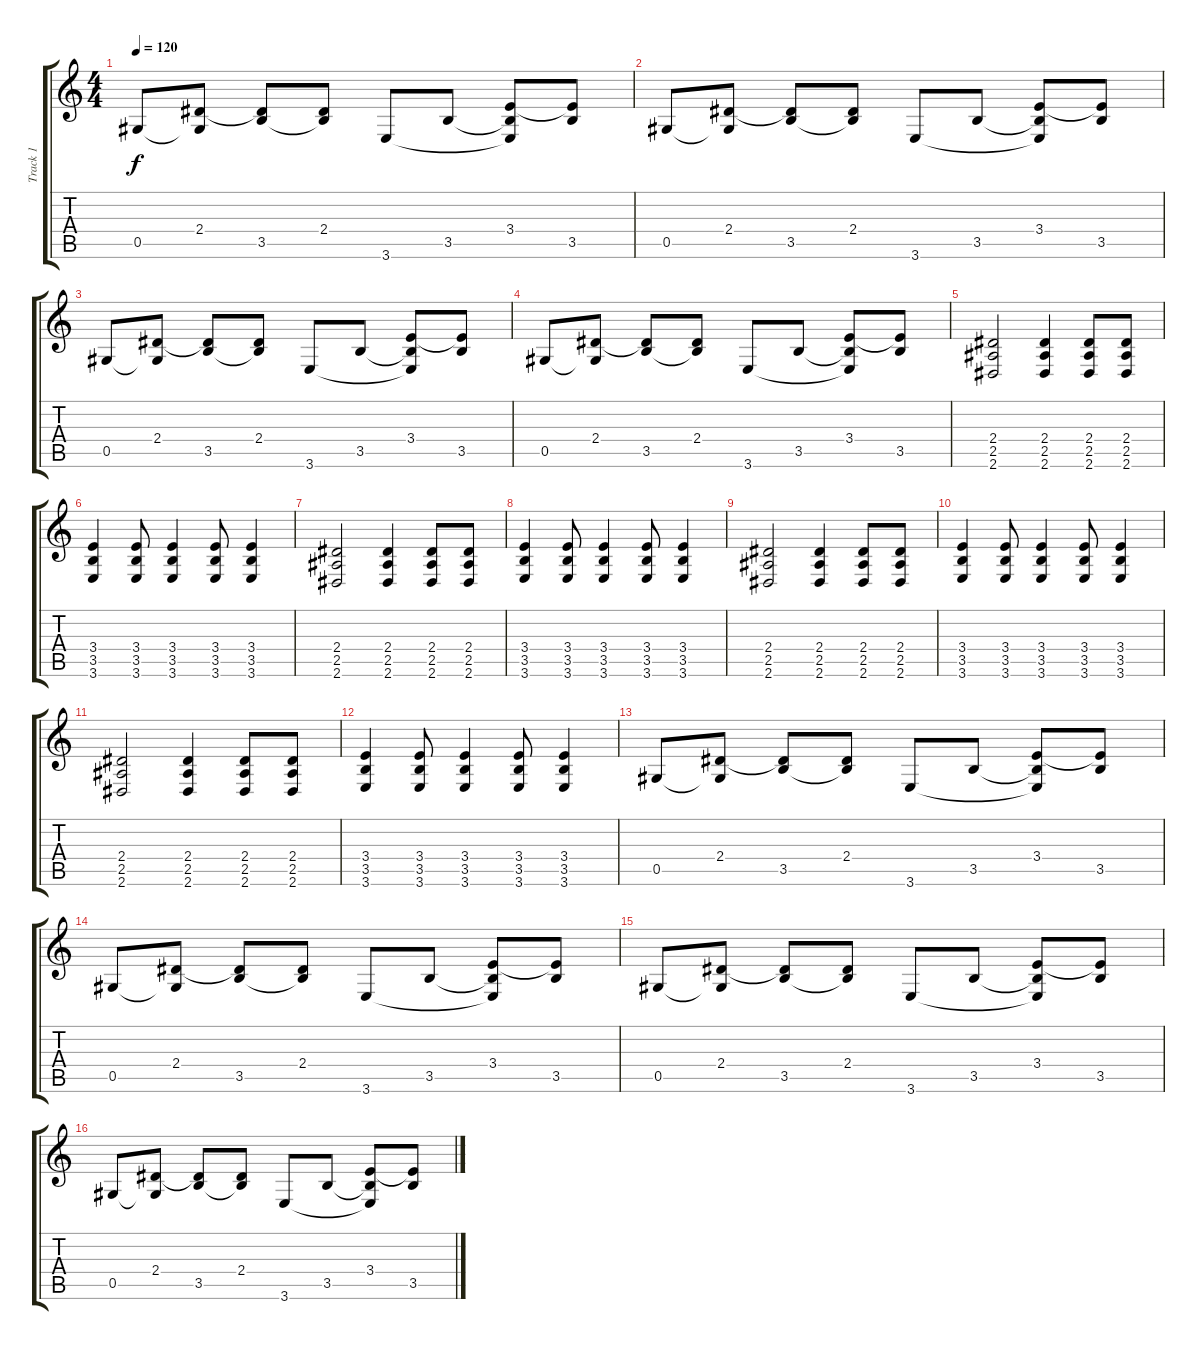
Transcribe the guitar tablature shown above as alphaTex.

\track ("Track 1" "Track 1") {instrument acousticguitarsteel}
\staff {score tabs}
\tuning (Eb4 Bb3 Gb3 Db3 Ab2 Db2) {hide}
\ts (4 4)
\tempo 120
\clef g2
\ks c
0.5.8{dy f} (2.4 0.5{t}).8 (2.4{t} 3.5).8 (2.4 3.5{t}).8 3.6.8 3.5.8 (3.4 3.5{t} 3.6{t}).8 (3.4{t} 3.5).8 |
0.5.8 (2.4 0.5{t}).8 (2.4{t} 3.5).8 (2.4 3.5{t}).8 3.6.8 3.5.8 (3.4 3.5{t} 3.6{t}).8 (3.4{t} 3.5).8 |
0.5.8 (2.4 0.5{t}).8 (2.4{t} 3.5).8 (2.4 3.5{t}).8 3.6.8 3.5.8 (3.4 3.5{t} 3.6{t}).8 (3.4{t} 3.5).8 |
0.5.8 (2.4 0.5{t}).8 (2.4{t} 3.5).8 (2.4 3.5{t}).8 3.6.8 3.5.8 (3.4 3.5{t} 3.6{t}).8 (3.4{t} 3.5).8 |
(2.4 2.5 2.6).2 (2.4 2.5 2.6).4 (2.4 2.5 2.6).8 (2.4 2.5 2.6).8 |
(3.4 3.5 3.6).4 (3.4 3.5 3.6).8 (3.4 3.5 3.6).4 (3.4 3.5 3.6).8 (3.4 3.5 3.6).4 |
(2.4 2.5 2.6).2 (2.4 2.5 2.6).4 (2.4 2.5 2.6).8 (2.4 2.5 2.6).8 |
(3.4 3.5 3.6).4 (3.4 3.5 3.6).8 (3.4 3.5 3.6).4 (3.4 3.5 3.6).8 (3.4 3.5 3.6).4 |
(2.4 2.5 2.6).2 (2.4 2.5 2.6).4 (2.4 2.5 2.6).8 (2.4 2.5 2.6).8 |
(3.4 3.5 3.6).4 (3.4 3.5 3.6).8 (3.4 3.5 3.6).4 (3.4 3.5 3.6).8 (3.4 3.5 3.6).4 |
(2.4 2.5 2.6).2 (2.4 2.5 2.6).4 (2.4 2.5 2.6).8 (2.4 2.5 2.6).8 |
(3.4 3.5 3.6).4 (3.4 3.5 3.6).8 (3.4 3.5 3.6).4 (3.4 3.5 3.6).8 (3.4 3.5 3.6).4 |
0.5.8 (2.4 0.5{t}).8 (2.4{t} 3.5).8 (2.4 3.5{t}).8 3.6.8 3.5.8 (3.4 3.5{t} 3.6{t}).8 (3.4{t} 3.5).8 |
0.5.8 (2.4 0.5{t}).8 (2.4{t} 3.5).8 (2.4 3.5{t}).8 3.6.8 3.5.8 (3.4 3.5{t} 3.6{t}).8 (3.4{t} 3.5).8 |
0.5.8 (2.4 0.5{t}).8 (2.4{t} 3.5).8 (2.4 3.5{t}).8 3.6.8 3.5.8 (3.4 3.5{t} 3.6{t}).8 (3.4{t} 3.5).8 |
0.5.8 (2.4 0.5{t}).8 (2.4{t} 3.5).8 (2.4 3.5{t}).8 3.6.8 3.5.8 (3.4 3.5{t} 3.6{t}).8 (3.4{t} 3.5).8
